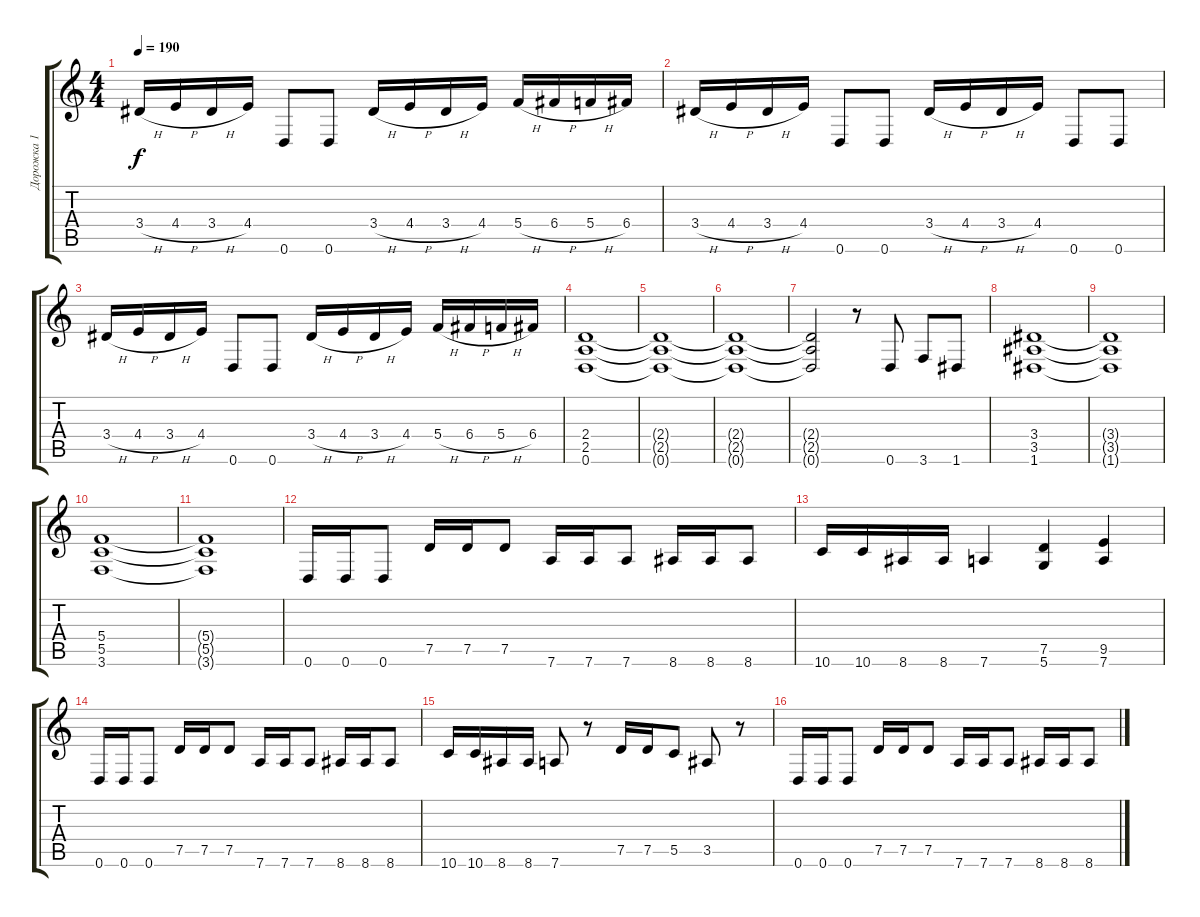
\track ("Дорожка 1" "Дорожка 1") {instrument distortionguitar}
\staff {score tabs}
\tuning (D4 A3 F3 C3 G2 D2) {hide}
\ts (4 4)
\tempo 190
\clef g2
\ks c
3.4{h}.16{dy f} 4.4{h}.16 3.4{h}.16 4.4.16 0.6.8 0.6.8 3.4{h}.16 4.4{h}.16 3.4{h}.16 4.4.16 5.4{h}.16 6.4{h}.16 5.4{h}.16 6.4.16 |
3.4{h}.16 4.4{h}.16 3.4{h}.16 4.4.16 0.6.8 0.6.8 3.4{h}.16 4.4{h}.16 3.4{h}.16 4.4.16 0.6.8 0.6.8 |
3.4{h}.16 4.4{h}.16 3.4{h}.16 4.4.16 0.6.8 0.6.8 3.4{h}.16 4.4{h}.16 3.4{h}.16 4.4.16 5.4{h}.16 6.4{h}.16 5.4{h}.16 6.4.16 |
(2.4 2.5 0.6).1 |
(2.4{t} 2.5{t} 0.6{t}).1 |
(2.4{t} 2.5{t} 0.6{t}).1 |
(2.4{t} 2.5{t} 0.6{t}).2 r.8 0.6.8 3.6.8 1.6.8 |
(3.4 3.5 1.6).1 |
(3.4{t} 3.5{t} 1.6{t}).1 |
(5.4 5.5 3.6).1 |
(5.4{t} 5.5{t} 3.6{t}).1 |
0.6.16 0.6.16 0.6.8 7.5.16 7.5.16 7.5.8 7.6.16 7.6.16 7.6.8 8.6.16 8.6.16 8.6.8 |
10.6.16 10.6.16 8.6.16 8.6.16 7.6.4 (7.5 5.6).4 (9.5 7.6).4 |
0.6.16 0.6.16 0.6.8 7.5.16 7.5.16 7.5.8 7.6.16 7.6.16 7.6.8 8.6.16 8.6.16 8.6.8 |
10.6.16 10.6.16 8.6.16 8.6.16 7.6.8 r.8 7.5.16 7.5.16 5.5.8 3.5.8 r.8 |
0.6.16 0.6.16 0.6.8 7.5.16 7.5.16 7.5.8 7.6.16 7.6.16 7.6.8 8.6.16 8.6.16 8.6.8
